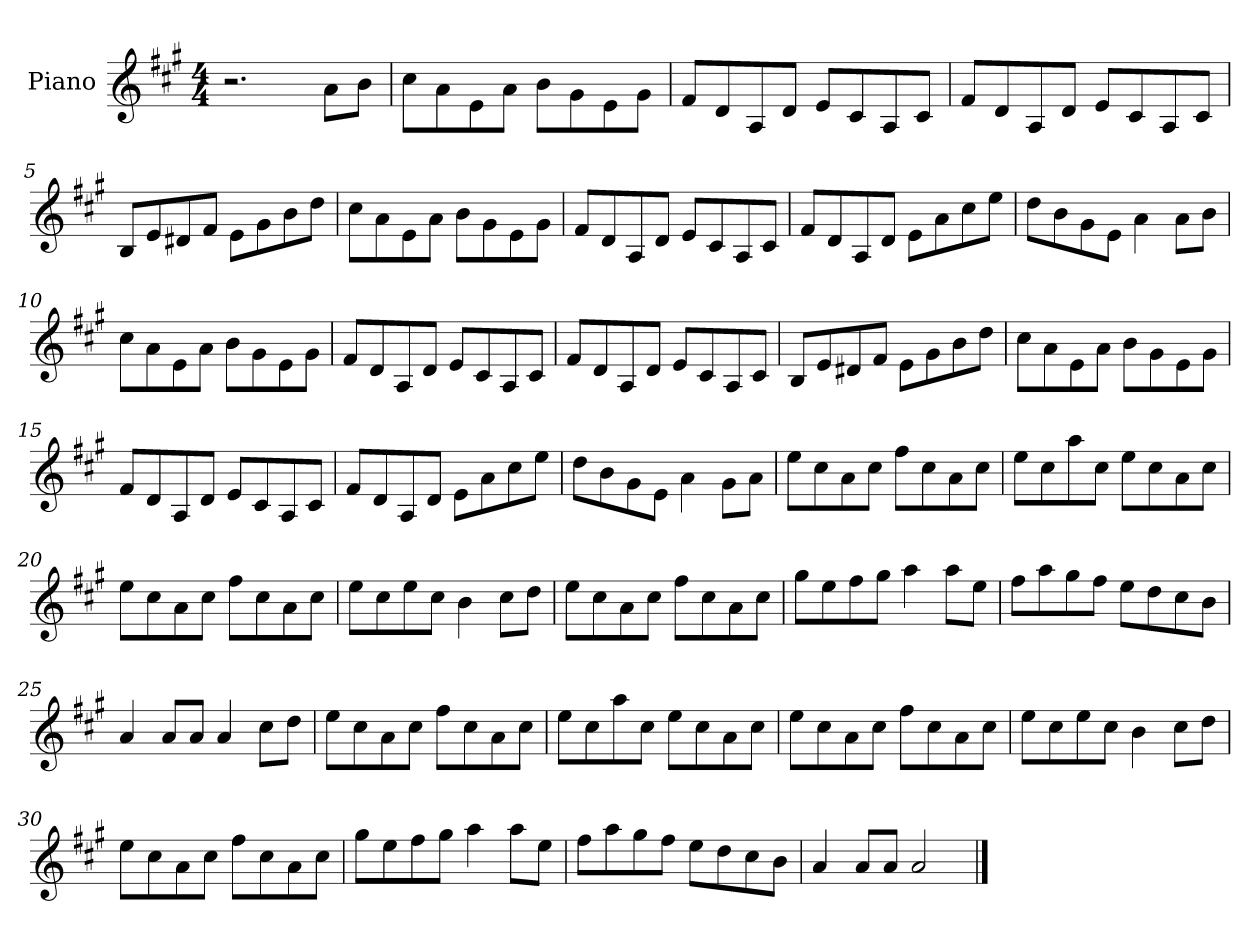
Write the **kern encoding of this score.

**kern
*part1
*staff1
*I"Piano
*I'Pno
*clefG2
*k[f#c#g#]
*M4/4
=1
2.r
8a\L
8b\J
=2
8cc#\L
8a\
8e\
8a\J
8b\L
8g#\
8e\
8g#\J
=3
8f#/L
8d/
8A/
8d/J
8e/L
8c#/
8A/
8c#/J
=4
8f#/L
8d/
8A/
8d/J
8e/L
8c#/
8A/
8c#/J
=5
8B/L
8e/
8d#X/
8f#/J
8e\L
8g#\
8b\
8dd\J
=6
8cc#\L
8a\
8e\
8a\J
8b\L
8g#\
8e\
8g#\J
=7
8f#/L
8d/
8A/
8d/J
8e/L
8c#/
8A/
8c#/J
=8
8f#/L
8d/
8A/
8d/J
8e\L
8a\
8cc#\
8ee\J
=9
8dd\L
8b\
8g#\
8e\J
4a\
8a\L
8b\J
=10
8cc#\L
8a\
8e\
8a\J
8b\L
8g#\
8e\
8g#\J
=11
8f#/L
8d/
8A/
8d/J
8e/L
8c#/
8A/
8c#/J
=12
8f#/L
8d/
8A/
8d/J
8e/L
8c#/
8A/
8c#/J
=13
8B/L
8e/
8d#X/
8f#/J
8e\L
8g#\
8b\
8dd\J
=14
8cc#\L
8a\
8e\
8a\J
8b\L
8g#\
8e\
8g#\J
=15
8f#/L
8d/
8A/
8d/J
8e/L
8c#/
8A/
8c#/J
=16
8f#/L
8d/
8A/
8d/J
8e\L
8a\
8cc#\
8ee\J
=17
8dd\L
8b\
8g#\
8e\J
4a\
8g#\L
8a\J
=18
8ee\L
8cc#\
8a\
8cc#\J
8ff#\L
8cc#\
8a\
8cc#\J
=19
8ee\L
8cc#\
8aa\
8cc#\J
8ee\L
8cc#\
8a\
8cc#\J
=20
8ee\L
8cc#\
8a\
8cc#\J
8ff#\L
8cc#\
8a\
8cc#\J
=21
8ee\L
8cc#\
8ee\
8cc#\J
4b\
8cc#\L
8dd\J
=22
8ee\L
8cc#\
8a\
8cc#\J
8ff#\L
8cc#\
8a\
8cc#\J
=23
8gg#\L
8ee\
8ff#\
8gg#\J
4aa\
8aa\L
8ee\J
=24
8ff#\L
8aa\
8gg#\
8ff#\J
8ee\L
8dd\
8cc#\
8b\J
=25
4a/
8a/L
8a/J
4a/
8cc#\L
8dd\J
=26
8ee\L
8cc#\
8a\
8cc#\J
8ff#\L
8cc#\
8a\
8cc#\J
=27
8ee\L
8cc#\
8aa\
8cc#\J
8ee\L
8cc#\
8a\
8cc#\J
=28
8ee\L
8cc#\
8a\
8cc#\J
8ff#\L
8cc#\
8a\
8cc#\J
=29
8ee\L
8cc#\
8ee\
8cc#\J
4b\
8cc#\L
8dd\J
=30
8ee\L
8cc#\
8a\
8cc#\J
8ff#\L
8cc#\
8a\
8cc#\J
=31
8gg#\L
8ee\
8ff#\
8gg#\J
4aa\
8aa\L
8ee\J
=32
8ff#\L
8aa\
8gg#\
8ff#\J
8ee\L
8dd\
8cc#\
8b\J
=33
4a/
8a/L
8a/J
2a/
==
*-
